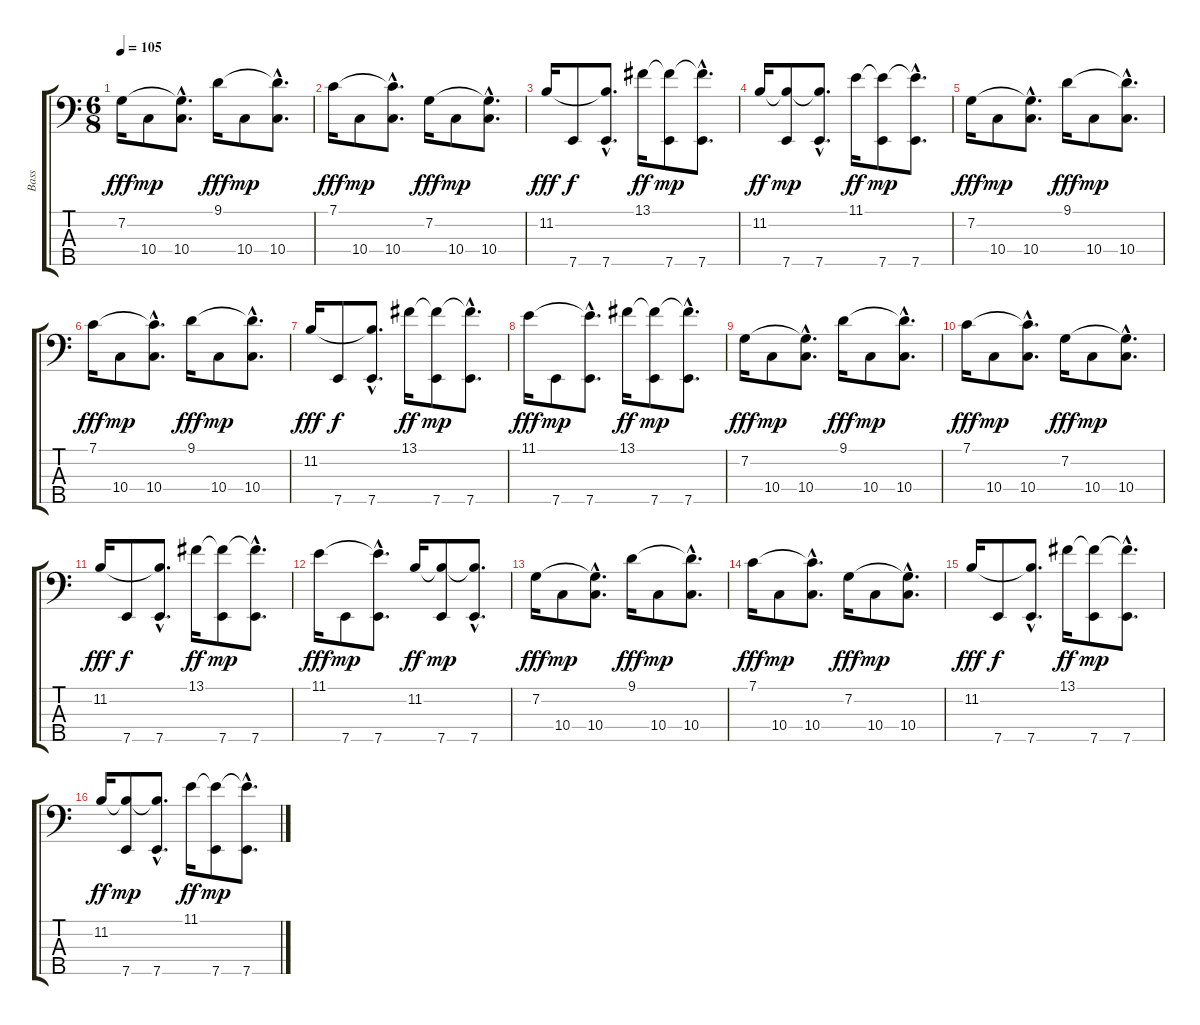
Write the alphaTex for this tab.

\track ("Bass" "Bass") {instrument electricbassfinger}
\staff {score tabs}
\tuning (F2 C2 G1 D1 A0) {hide}
\ts (6 8)
\tempo 105
\clef f4
\ks c
7.2.16{dy fff} 10.4.8{dy mp} (7.2{hac t} 10.4{hac}).8{d} 9.1.16{dy fff} 10.4.8{dy mp} (9.1{hac t} 10.4{hac}).8{d} |
7.1.16{dy fff} 10.4.8{dy mp} (7.1{hac t} 10.4{hac}).8{d} 7.2.16{dy fff} 10.4.8{dy mp} (7.2{hac t} 10.4{hac}).8{d} |
11.2.16{dy fff instrument slapbass1} 7.5.8{dy f} (11.2{hac t} 7.5{hac}).8{d} 13.1.16{dy ff} (13.1{t} 7.5).8{dy mp} (13.1{hac t} 7.5{hac}).8{d} |
11.2.16{dy ff} (11.2{t} 7.5).8{dy mp} (11.2{hac t} 7.5{hac}).8{d} 11.1.16{dy ff} (11.1{t} 7.5).8{dy mp} (11.1{hac t} 7.5{hac}).8{d} |
7.2.16{dy fff} 10.4.8{dy mp} (7.2{hac t} 10.4{hac}).8{d} 9.1.16{dy fff} 10.4.8{dy mp} (9.1{hac t} 10.4{hac}).8{d} |
7.1.16{dy fff} 10.4.8{dy mp} (7.1{hac t} 10.4{hac}).8{d} 9.1.16{dy fff} 10.4.8{dy mp} (9.1{hac t} 10.4{hac}).8{d} |
11.2.16{dy fff instrument slapbass1} 7.5.8{dy f} (11.2{hac t} 7.5{hac}).8{d} 13.1.16{dy ff} (13.1{t} 7.5).8{dy mp} (13.1{hac t} 7.5{hac}).8{d} |
11.1.16{dy fff} 7.5.8{dy mp} (11.1{hac t} 7.5{hac}).8{d} 13.1.16{dy ff} (13.1{t} 7.5).8{dy mp} (13.1{hac t} 7.5{hac}).8{d} |
7.2.16{dy fff} 10.4.8{dy mp} (7.2{hac t} 10.4{hac}).8{d} 9.1.16{dy fff} 10.4.8{dy mp} (9.1{hac t} 10.4{hac}).8{d} |
7.1.16{dy fff} 10.4.8{dy mp} (7.1{hac t} 10.4{hac}).8{d} 7.2.16{dy fff} 10.4.8{dy mp} (7.2{hac t} 10.4{hac}).8{d} |
11.2.16{dy fff instrument slapbass1} 7.5.8{dy f} (11.2{hac t} 7.5{hac}).8{d} 13.1.16{dy ff} (13.1{t} 7.5).8{dy mp} (13.1{hac t} 7.5{hac}).8{d} |
11.1.16{dy fff} 7.5.8{dy mp} (11.1{hac t} 7.5{hac}).8{d} 11.2.16{dy ff} (11.2{t} 7.5).8{dy mp} (11.2{hac t} 7.5{hac}).8{d} |
7.2.16{dy fff} 10.4.8{dy mp} (7.2{hac t} 10.4{hac}).8{d} 9.1.16{dy fff} 10.4.8{dy mp} (9.1{hac t} 10.4{hac}).8{d} |
7.1.16{dy fff} 10.4.8{dy mp} (7.1{hac t} 10.4{hac}).8{d} 7.2.16{dy fff} 10.4.8{dy mp} (7.2{hac t} 10.4{hac}).8{d} |
11.2.16{dy fff instrument slapbass1} 7.5.8{dy f} (11.2{hac t} 7.5{hac}).8{d} 13.1.16{dy ff} (13.1{t} 7.5).8{dy mp} (13.1{hac t} 7.5{hac}).8{d} |
11.2.16{dy ff} (11.2{t} 7.5).8{dy mp} (11.2{hac t} 7.5{hac}).8{d} 11.1.16{dy ff} (11.1{t} 7.5).8{dy mp} (11.1{hac t} 7.5{hac}).8{d}
